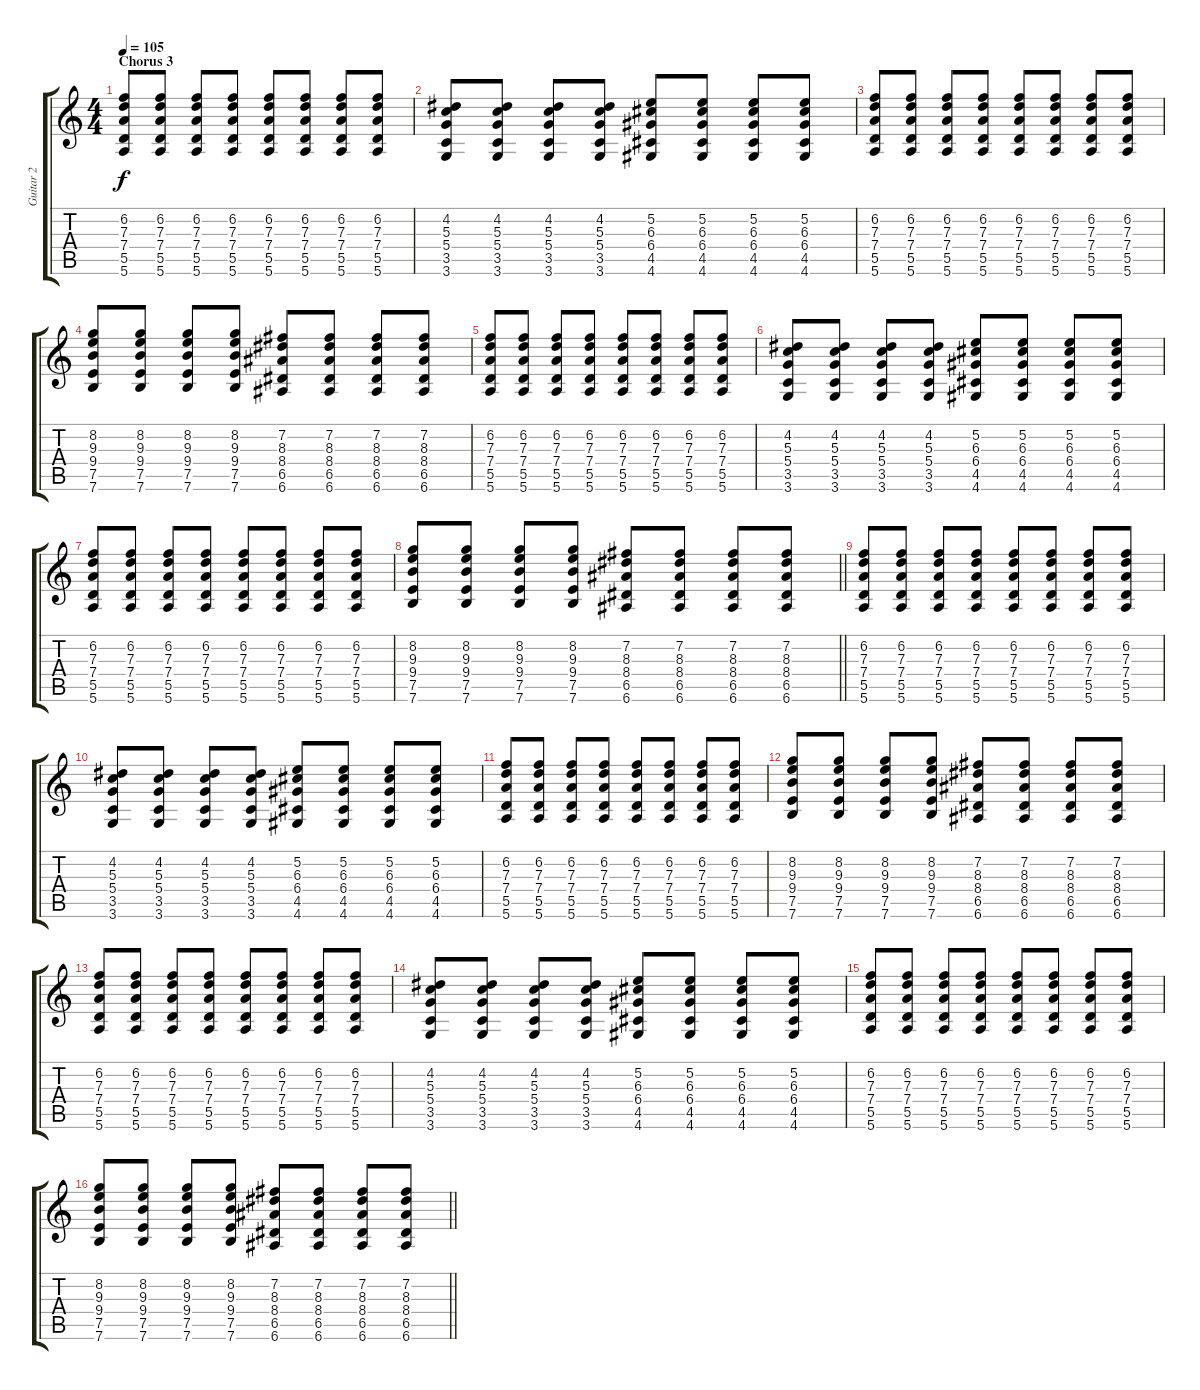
\track ("Guitar 2" "Guitar 2") {instrument distortionguitar}
\staff {score tabs}
\tuning (E4 B3 G3 D3 A2 E2) {hide}
\ts (4 4)
\section ("" "Chorus 3")
\tempo 105
\clef g2
\ks c
(6.2 7.3 7.4 5.5 5.6).8{dy f} (6.2 7.3 7.4 5.5 5.6).8 (6.2 7.3 7.4 5.5 5.6).8 (6.2 7.3 7.4 5.5 5.6).8 (6.2 7.3 7.4 5.5 5.6).8 (6.2 7.3 7.4 5.5 5.6).8 (6.2 7.3 7.4 5.5 5.6).8 (6.2 7.3 7.4 5.5 5.6).8 |
(4.2 5.3 5.4 3.5 3.6).8 (4.2 5.3 5.4 3.5 3.6).8 (4.2 5.3 5.4 3.5 3.6).8 (4.2 5.3 5.4 3.5 3.6).8 (5.2 6.3 6.4 4.5 4.6).8 (5.2 6.3 6.4 4.5 4.6).8 (5.2 6.3 6.4 4.5 4.6).8 (5.2 6.3 6.4 4.5 4.6).8 |
(6.2 7.3 7.4 5.5 5.6).8 (6.2 7.3 7.4 5.5 5.6).8 (6.2 7.3 7.4 5.5 5.6).8 (6.2 7.3 7.4 5.5 5.6).8 (6.2 7.3 7.4 5.5 5.6).8 (6.2 7.3 7.4 5.5 5.6).8 (6.2 7.3 7.4 5.5 5.6).8 (6.2 7.3 7.4 5.5 5.6).8 |
(8.2 9.3 9.4 7.5 7.6).8 (8.2 9.3 9.4 7.5 7.6).8 (8.2 9.3 9.4 7.5 7.6).8 (8.2 9.3 9.4 7.5 7.6).8 (7.2 8.3 8.4 6.5 6.6).8 (7.2 8.3 8.4 6.5 6.6).8 (7.2 8.3 8.4 6.5 6.6).8 (7.2 8.3 8.4 6.5 6.6).8 |
(6.2 7.3 7.4 5.5 5.6).8 (6.2 7.3 7.4 5.5 5.6).8 (6.2 7.3 7.4 5.5 5.6).8 (6.2 7.3 7.4 5.5 5.6).8 (6.2 7.3 7.4 5.5 5.6).8 (6.2 7.3 7.4 5.5 5.6).8 (6.2 7.3 7.4 5.5 5.6).8 (6.2 7.3 7.4 5.5 5.6).8 |
(4.2 5.3 5.4 3.5 3.6).8 (4.2 5.3 5.4 3.5 3.6).8 (4.2 5.3 5.4 3.5 3.6).8 (4.2 5.3 5.4 3.5 3.6).8 (5.2 6.3 6.4 4.5 4.6).8 (5.2 6.3 6.4 4.5 4.6).8 (5.2 6.3 6.4 4.5 4.6).8 (5.2 6.3 6.4 4.5 4.6).8 |
(6.2 7.3 7.4 5.5 5.6).8 (6.2 7.3 7.4 5.5 5.6).8 (6.2 7.3 7.4 5.5 5.6).8 (6.2 7.3 7.4 5.5 5.6).8 (6.2 7.3 7.4 5.5 5.6).8 (6.2 7.3 7.4 5.5 5.6).8 (6.2 7.3 7.4 5.5 5.6).8 (6.2 7.3 7.4 5.5 5.6).8 |
\barLineRight lightlight
(8.2 9.3 9.4 7.5 7.6).8 (8.2 9.3 9.4 7.5 7.6).8 (8.2 9.3 9.4 7.5 7.6).8 (8.2 9.3 9.4 7.5 7.6).8 (7.2 8.3 8.4 6.5 6.6).8 (7.2 8.3 8.4 6.5 6.6).8 (7.2 8.3 8.4 6.5 6.6).8 (7.2 8.3 8.4 6.5 6.6).8 |
(6.2 7.3 7.4 5.5 5.6).8 (6.2 7.3 7.4 5.5 5.6).8 (6.2 7.3 7.4 5.5 5.6).8 (6.2 7.3 7.4 5.5 5.6).8 (6.2 7.3 7.4 5.5 5.6).8 (6.2 7.3 7.4 5.5 5.6).8 (6.2 7.3 7.4 5.5 5.6).8 (6.2 7.3 7.4 5.5 5.6).8 |
(4.2 5.3 5.4 3.5 3.6).8 (4.2 5.3 5.4 3.5 3.6).8 (4.2 5.3 5.4 3.5 3.6).8 (4.2 5.3 5.4 3.5 3.6).8 (5.2 6.3 6.4 4.5 4.6).8 (5.2 6.3 6.4 4.5 4.6).8 (5.2 6.3 6.4 4.5 4.6).8 (5.2 6.3 6.4 4.5 4.6).8 |
(6.2 7.3 7.4 5.5 5.6).8 (6.2 7.3 7.4 5.5 5.6).8 (6.2 7.3 7.4 5.5 5.6).8 (6.2 7.3 7.4 5.5 5.6).8 (6.2 7.3 7.4 5.5 5.6).8 (6.2 7.3 7.4 5.5 5.6).8 (6.2 7.3 7.4 5.5 5.6).8 (6.2 7.3 7.4 5.5 5.6).8 |
(8.2 9.3 9.4 7.5 7.6).8 (8.2 9.3 9.4 7.5 7.6).8 (8.2 9.3 9.4 7.5 7.6).8 (8.2 9.3 9.4 7.5 7.6).8 (7.2 8.3 8.4 6.5 6.6).8 (7.2 8.3 8.4 6.5 6.6).8 (7.2 8.3 8.4 6.5 6.6).8 (7.2 8.3 8.4 6.5 6.6).8 |
(6.2 7.3 7.4 5.5 5.6).8 (6.2 7.3 7.4 5.5 5.6).8 (6.2 7.3 7.4 5.5 5.6).8 (6.2 7.3 7.4 5.5 5.6).8 (6.2 7.3 7.4 5.5 5.6).8 (6.2 7.3 7.4 5.5 5.6).8 (6.2 7.3 7.4 5.5 5.6).8 (6.2 7.3 7.4 5.5 5.6).8 |
(4.2 5.3 5.4 3.5 3.6).8 (4.2 5.3 5.4 3.5 3.6).8 (4.2 5.3 5.4 3.5 3.6).8 (4.2 5.3 5.4 3.5 3.6).8 (5.2 6.3 6.4 4.5 4.6).8 (5.2 6.3 6.4 4.5 4.6).8 (5.2 6.3 6.4 4.5 4.6).8 (5.2 6.3 6.4 4.5 4.6).8 |
(6.2 7.3 7.4 5.5 5.6).8 (6.2 7.3 7.4 5.5 5.6).8 (6.2 7.3 7.4 5.5 5.6).8 (6.2 7.3 7.4 5.5 5.6).8 (6.2 7.3 7.4 5.5 5.6).8 (6.2 7.3 7.4 5.5 5.6).8 (6.2 7.3 7.4 5.5 5.6).8 (6.2 7.3 7.4 5.5 5.6).8 |
\barLineRight lightlight
(8.2 9.3 9.4 7.5 7.6).8 (8.2 9.3 9.4 7.5 7.6).8 (8.2 9.3 9.4 7.5 7.6).8 (8.2 9.3 9.4 7.5 7.6).8 (7.2 8.3 8.4 6.5 6.6).8 (7.2 8.3 8.4 6.5 6.6).8 (7.2 8.3 8.4 6.5 6.6).8 (7.2 8.3 8.4 6.5 6.6).8
